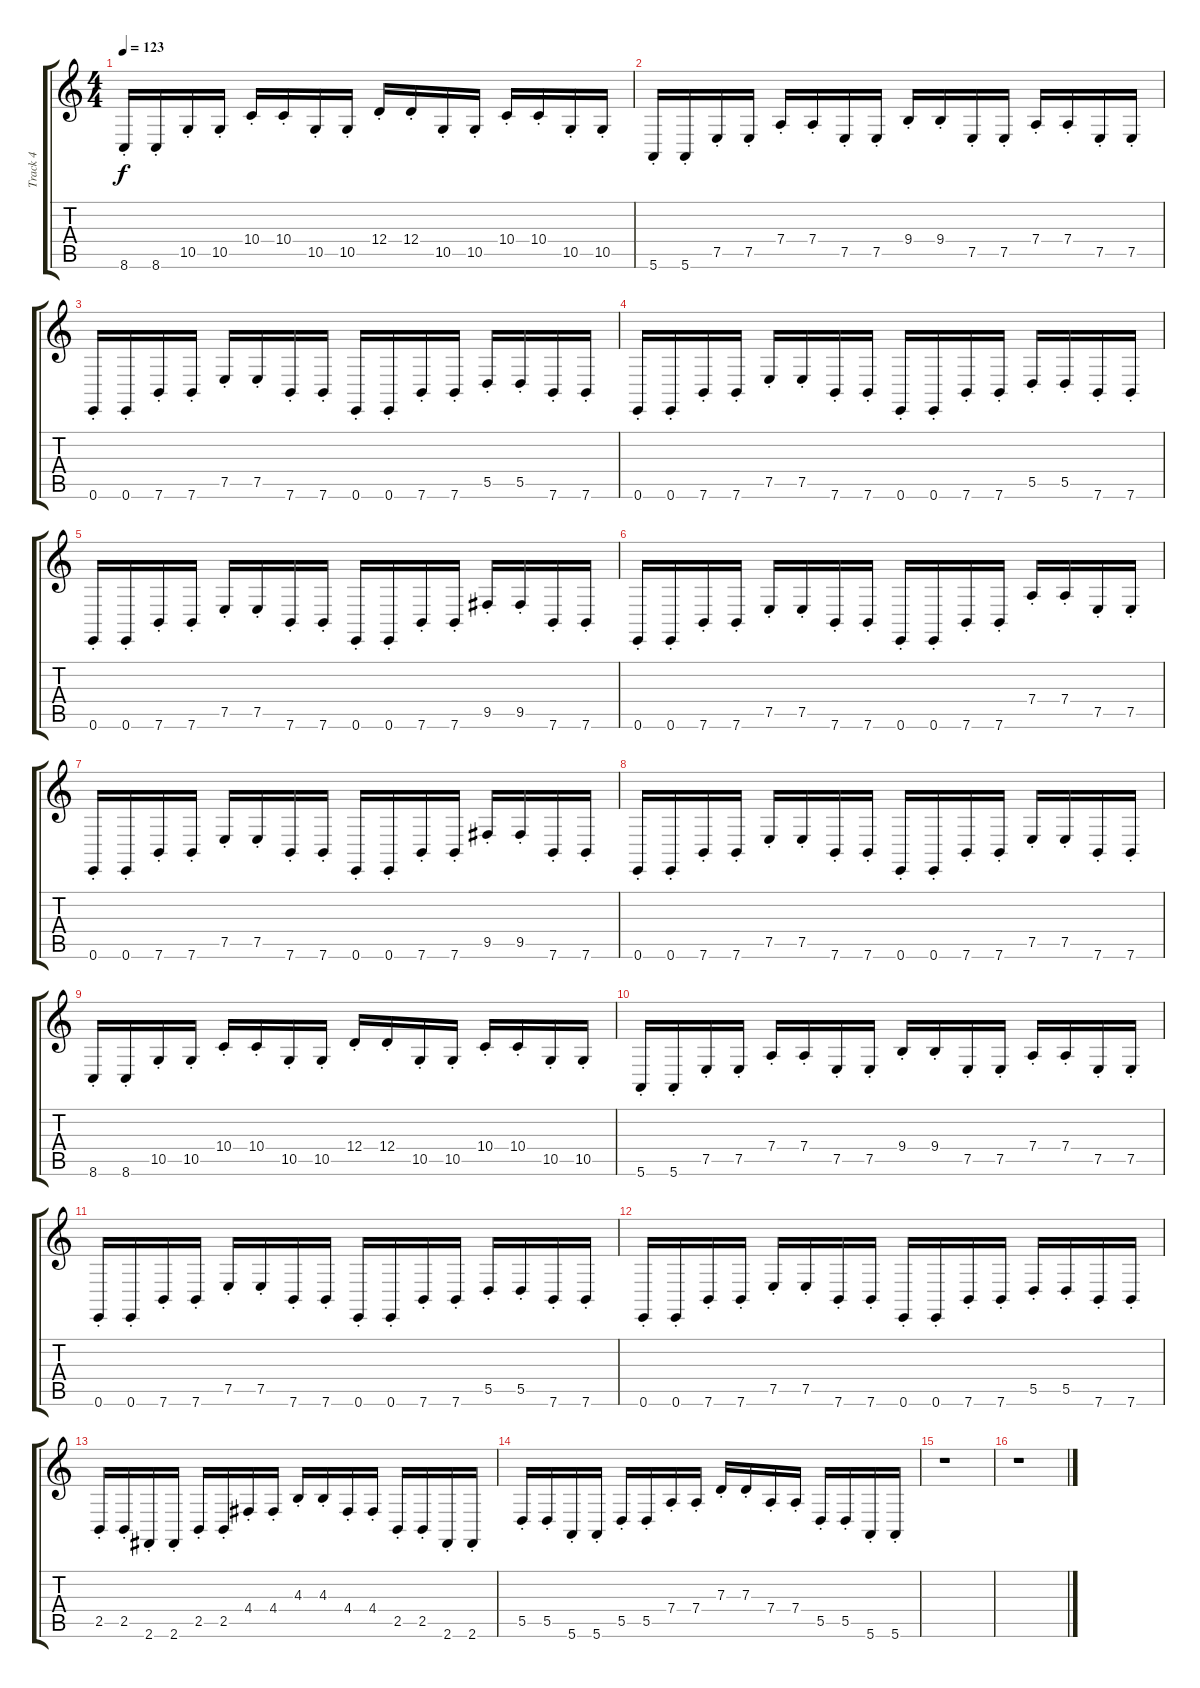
\track ("Track 4" "Track 4") {instrument lead5charang}
\staff {score tabs}
\tuning (E4 B3 G3 D3 A2 E2) {hide}
\ts (4 4)
\tempo 123
\clef g2
\ks c
8.6{st}.16{dy f} 8.6{st}.16 10.5{st}.16 10.5{st}.16 10.4{st}.16 10.4{st}.16 10.5{st}.16 10.5{st}.16 12.4{st}.16 12.4{st}.16 10.5{st}.16 10.5{st}.16 10.4{st}.16 10.4{st}.16 10.5{st}.16 10.5{st}.16 |
5.6{st}.16 5.6{st}.16 7.5{st}.16 7.5{st}.16 7.4{st}.16 7.4{st}.16 7.5{st}.16 7.5{st}.16 9.4{st}.16 9.4{st}.16 7.5{st}.16 7.5{st}.16 7.4{st}.16 7.4{st}.16 7.5{st}.16 7.5{st}.16 |
0.6{st}.16 0.6{st}.16 7.6{st}.16 7.6{st}.16 7.5{st}.16 7.5{st}.16 7.6{st}.16 7.6{st}.16 0.6{st}.16 0.6{st}.16 7.6{st}.16 7.6{st}.16 5.5{st}.16 5.5{st}.16 7.6{st}.16 7.6{st}.16 |
0.6{st}.16 0.6{st}.16 7.6{st}.16 7.6{st}.16 7.5{st}.16 7.5{st}.16 7.6{st}.16 7.6{st}.16 0.6{st}.16 0.6{st}.16 7.6{st}.16 7.6{st}.16 5.5{st}.16 5.5{st}.16 7.6{st}.16 7.6{st}.16 |
0.6{st}.16 0.6{st}.16 7.6{st}.16 7.6{st}.16 7.5{st}.16 7.5{st}.16 7.6{st}.16 7.6{st}.16 0.6{st}.16 0.6{st}.16 7.6{st}.16 7.6{st}.16 9.5{st}.16 9.5{st}.16 7.6{st}.16 7.6{st}.16 |
0.6{st}.16 0.6{st}.16 7.6{st}.16 7.6{st}.16 7.5{st}.16 7.5{st}.16 7.6{st}.16 7.6{st}.16 0.6{st}.16 0.6{st}.16 7.6{st}.16 7.6{st}.16 7.4{st}.16 7.4{st}.16 7.5{st}.16 7.5{st}.16 |
0.6{st}.16 0.6{st}.16 7.6{st}.16 7.6{st}.16 7.5{st}.16 7.5{st}.16 7.6{st}.16 7.6{st}.16 0.6{st}.16 0.6{st}.16 7.6{st}.16 7.6{st}.16 9.5{st}.16 9.5{st}.16 7.6{st}.16 7.6{st}.16 |
0.6{st}.16 0.6{st}.16 7.6{st}.16 7.6{st}.16 7.5{st}.16 7.5{st}.16 7.6{st}.16 7.6{st}.16 0.6{st}.16 0.6{st}.16 7.6{st}.16 7.6{st}.16 7.5{st}.16 7.5{st}.16 7.6{st}.16 7.6{st}.16 |
8.6{st}.16 8.6{st}.16 10.5{st}.16 10.5{st}.16 10.4{st}.16 10.4{st}.16 10.5{st}.16 10.5{st}.16 12.4{st}.16 12.4{st}.16 10.5{st}.16 10.5{st}.16 10.4{st}.16 10.4{st}.16 10.5{st}.16 10.5{st}.16 |
5.6{st}.16 5.6{st}.16 7.5{st}.16 7.5{st}.16 7.4{st}.16 7.4{st}.16 7.5{st}.16 7.5{st}.16 9.4{st}.16 9.4{st}.16 7.5{st}.16 7.5{st}.16 7.4{st}.16 7.4{st}.16 7.5{st}.16 7.5{st}.16 |
0.6{st}.16 0.6{st}.16 7.6{st}.16 7.6{st}.16 7.5{st}.16 7.5{st}.16 7.6{st}.16 7.6{st}.16 0.6{st}.16 0.6{st}.16 7.6{st}.16 7.6{st}.16 5.5{st}.16 5.5{st}.16 7.6{st}.16 7.6{st}.16 |
0.6{st}.16 0.6{st}.16 7.6{st}.16 7.6{st}.16 7.5{st}.16 7.5{st}.16 7.6{st}.16 7.6{st}.16 0.6{st}.16 0.6{st}.16 7.6{st}.16 7.6{st}.16 5.5{st}.16 5.5{st}.16 7.6{st}.16 7.6{st}.16 |
2.5{st}.16 2.5{st}.16 2.6{st}.16 2.6{st}.16 2.5{st}.16 2.5{st}.16 4.4{st}.16 4.4{st}.16 4.3{st}.16 4.3{st}.16 4.4{st}.16 4.4{st}.16 2.5{st}.16 2.5{st}.16 2.6{st}.16 2.6{st}.16 |
5.5{st}.16 5.5{st}.16 5.6{st}.16 5.6{st}.16 5.5{st}.16 5.5{st}.16 7.4{st}.16 7.4{st}.16 7.3{st}.16 7.3{st}.16 7.4{st}.16 7.4{st}.16 5.5{st}.16 5.5{st}.16 5.6{st}.16 5.6{st}.16 |
r.1 |
r.1
